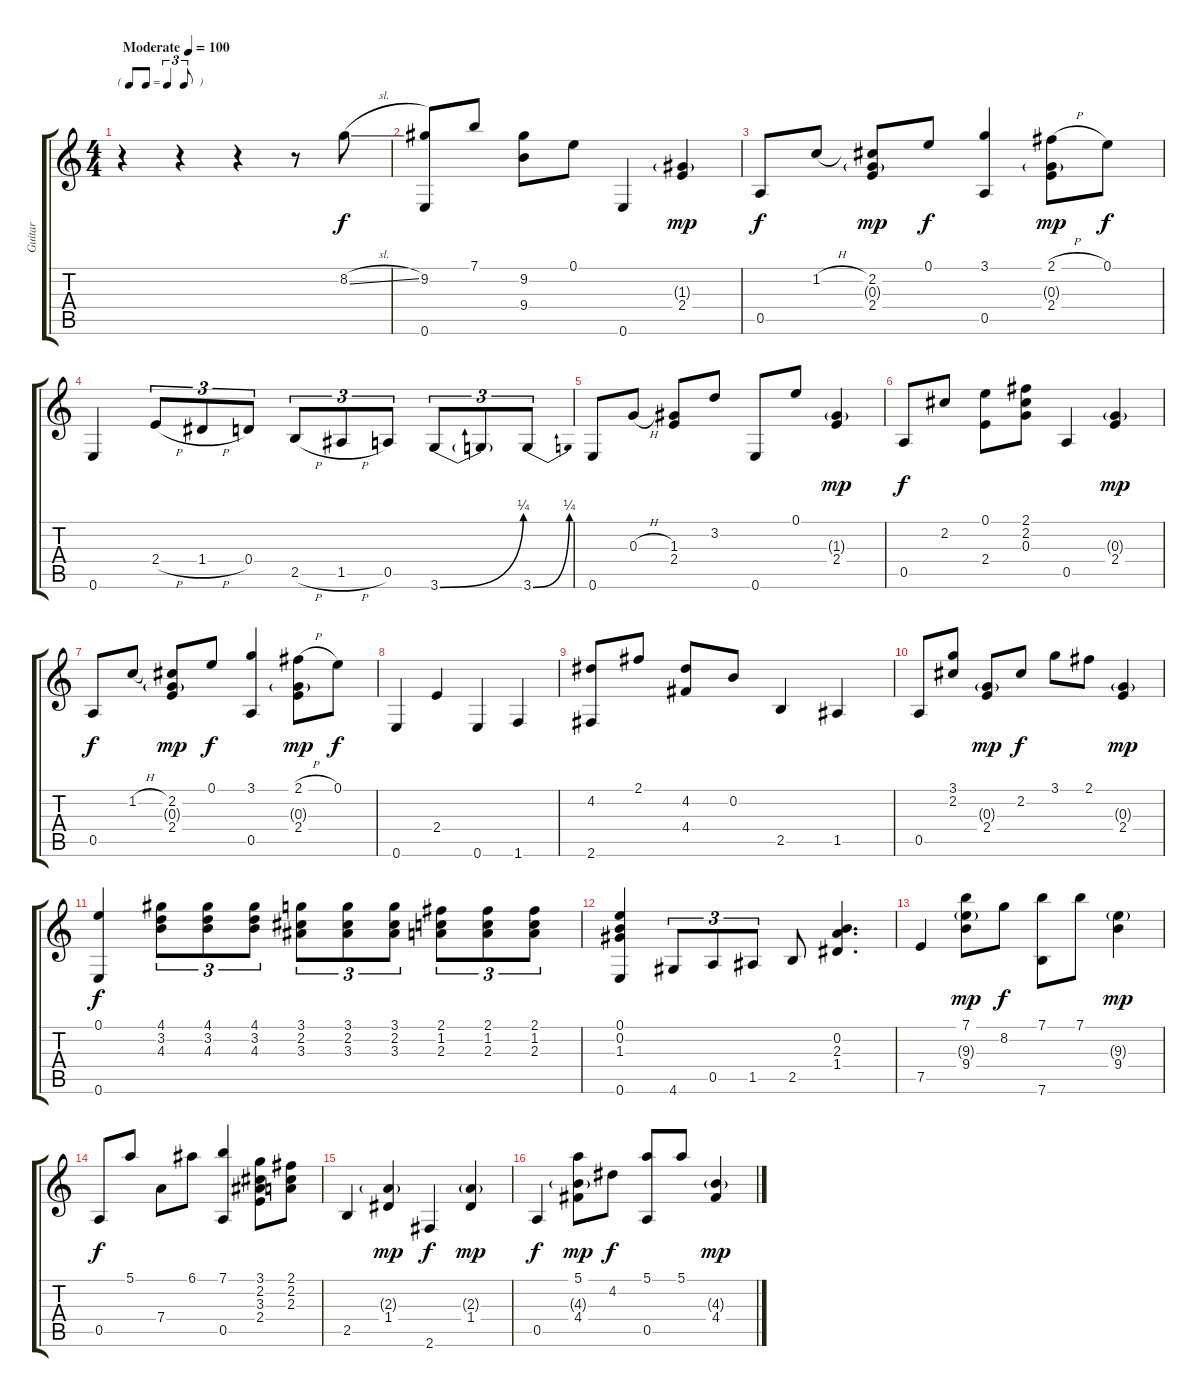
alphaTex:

\track ("Guitar" "Guitar") {instrument acousticguitarsteel}
\staff {score tabs}
\tuning (E4 B3 G3 D3 A2 E2) {hide}
\ts (4 4)
\tf triplet8th
\tempo (100 "Moderate")
\clef g2
\ks c
r.4{dy f instrument acousticguitarsteel} r.4 r.4 r.8 8.2{sl}.8 |
(9.2 0.6).8 7.1.8 (9.2 9.4).8 0.1.8 0.6.4 (1.3{g} 2.4).4{dy mp} |
0.5.8{dy f} 1.2{h}.8 (2.2 0.3{g} 2.4).8{dy mp} 0.1.8{dy f} (3.1 0.5).4 (2.1{h} 0.3{g} 2.4).8{dy mp} 0.1.8{dy f} |
0.6.4 2.4{h}.8{tu (3 2)} 1.4{h}.8{tu (3 2)} 0.4.8{tu (3 2)} 2.5{h}.8{tu (3 2)} 1.5{h}.8{tu (3 2)} 0.5.8{tu (3 2)} 3.6{be (bend 0 0 60 1)}.8{tu (3 2)} 3.6{t}.8{tu (3 2)} 3.6{be (bend 0 0 60 1)}.8{tu (3 2)} |
0.6.8 0.3{h}.8 (1.3 2.4).8 3.2.8 0.6.8 0.1.8 (1.3{g} 2.4).4{dy mp} |
0.5.8{dy f} 2.2.8 (0.1 2.4).8 (2.1 2.2 0.3).8 0.5.4 (0.3{g} 2.4).4{dy mp} |
0.5.8{dy f} 1.2{h}.8 (2.2 0.3{g} 2.4).8{dy mp} 0.1.8{dy f} (3.1 0.5).4 (2.1{h} 0.3{g} 2.4).8{dy mp} 0.1.8{dy f} |
0.6.4 2.4.4 0.6.4 1.6.4 |
(4.2 2.6).8 2.1.8 (4.2 4.4).8 0.2.8 2.5.4 1.5.4 |
0.5.8 (3.1 2.2).8 (0.3{g} 2.4).8{dy mp} 2.2.8{dy f} 3.1.8 2.1.8 (0.3{g} 2.4).4{dy mp} |
(0.1 0.6).4{dy f} (4.1 3.2 4.3).8{tu (3 2)} (4.1 3.2 4.3).8{tu (3 2)} (4.1 3.2 4.3).8{tu (3 2)} (3.1 2.2 3.3).8{tu (3 2)} (3.1 2.2 3.3).8{tu (3 2)} (3.1 2.2 3.3).8{tu (3 2)} (2.1 1.2 2.3).8{tu (3 2)} (2.1 1.2 2.3).8{tu (3 2)} (2.1 1.2 2.3).8{tu (3 2)} |
(0.1 0.2 1.3 0.6).4 4.6.8{tu (3 2)} 0.5.8{tu (3 2)} 1.5.8{tu (3 2)} 2.5.8 (0.2 2.3 1.4).4{d} |
7.5.4 (7.1 9.3{g} 9.4).8{dy mp} 8.2.8{dy f} (7.1 7.6).8 7.1.8 (9.3{g} 9.4).4{dy mp} |
0.5.8{dy f} 5.1.8 7.4.8 6.1.8 (7.1 0.5).4 (3.1 2.2 3.3 2.4).8 (2.1 2.2 2.3).8 |
2.5.4 (2.3{g} 1.4).4{dy mp} 2.6.4{dy f} (2.3{g} 1.4).4{dy mp} |
0.5.4{dy f} (5.1 4.3{g} 4.4).8{dy mp} 4.2.8{dy f} (5.1 0.5).8 5.1.8 (4.3{g} 4.4).4{dy mp}
